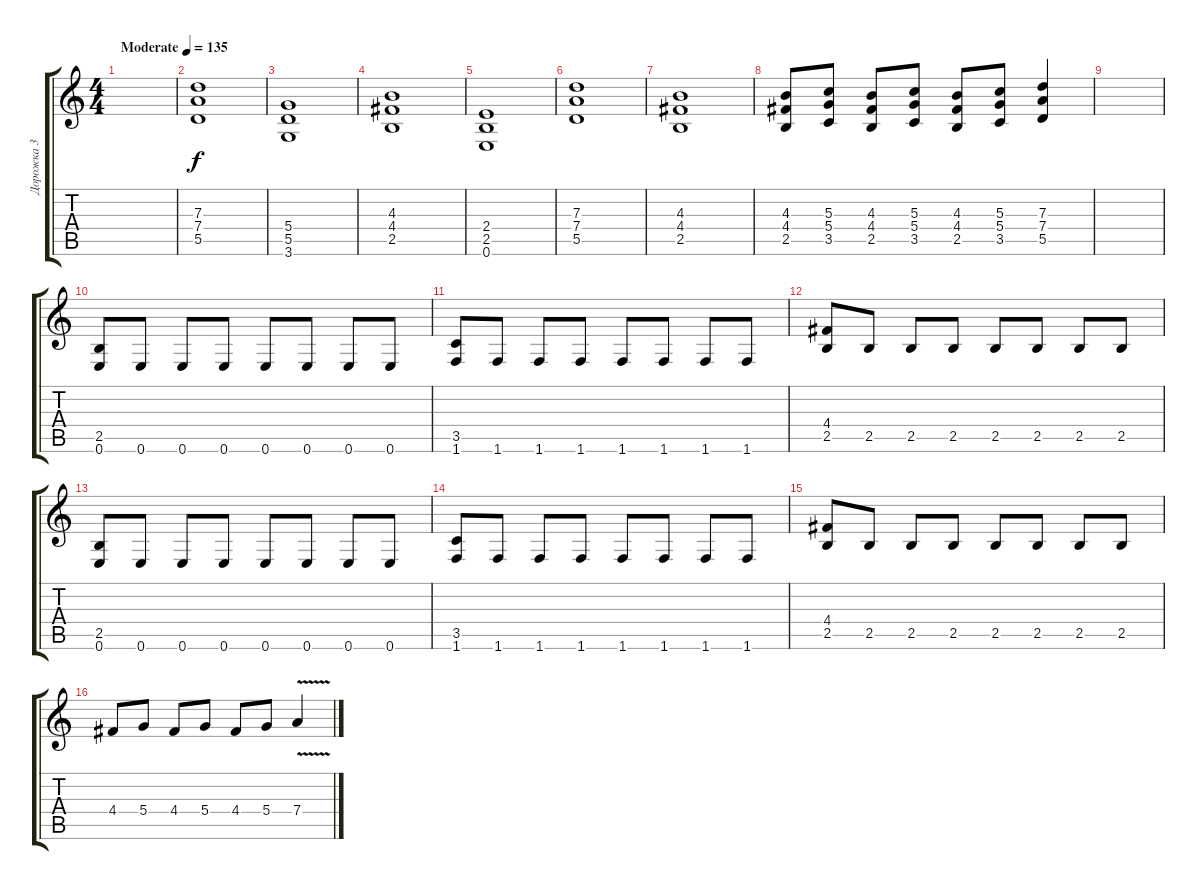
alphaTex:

\track ("Дорожка 3" "Дорожка 3") {instrument distortionguitar}
\staff {score tabs}
\tuning (E4 B3 G3 D3 A2 E2) {hide}
\ts (4 4)
\tempo (135 "Moderate")
\clef g2
\ks c
|
(7.3 7.4 5.5).1 |
(5.4 5.5 3.6).1 |
(4.3 4.4 2.5).1 |
(2.4 2.5 0.6).1 |
(7.3 7.4 5.5).1 |
(4.3 4.4 2.5).1 |
(4.3 4.4 2.5).8 (5.3 5.4 3.5).8 (4.3 4.4 2.5).8 (5.3 5.4 3.5).8 (4.3 4.4 2.5).8 (5.3 5.4 3.5).8 (7.3 7.4 5.5).4 |
|
(2.5 0.6).8 0.6.8 0.6.8 0.6.8 0.6.8 0.6.8 0.6.8 0.6.8 |
(3.5 1.6).8 1.6.8 1.6.8 1.6.8 1.6.8 1.6.8 1.6.8 1.6.8 |
(4.4 2.5).8 2.5.8 2.5.8 2.5.8 2.5.8 2.5.8 2.5.8 2.5.8 |
(2.5 0.6).8 0.6.8 0.6.8 0.6.8 0.6.8 0.6.8 0.6.8 0.6.8 |
(3.5 1.6).8 1.6.8 1.6.8 1.6.8 1.6.8 1.6.8 1.6.8 1.6.8 |
(4.4 2.5).8 2.5.8 2.5.8 2.5.8 2.5.8 2.5.8 2.5.8 2.5.8 |
4.4.8 5.4.8 4.4.8 5.4.8 4.4.8 5.4.8 7.4{v}.4
